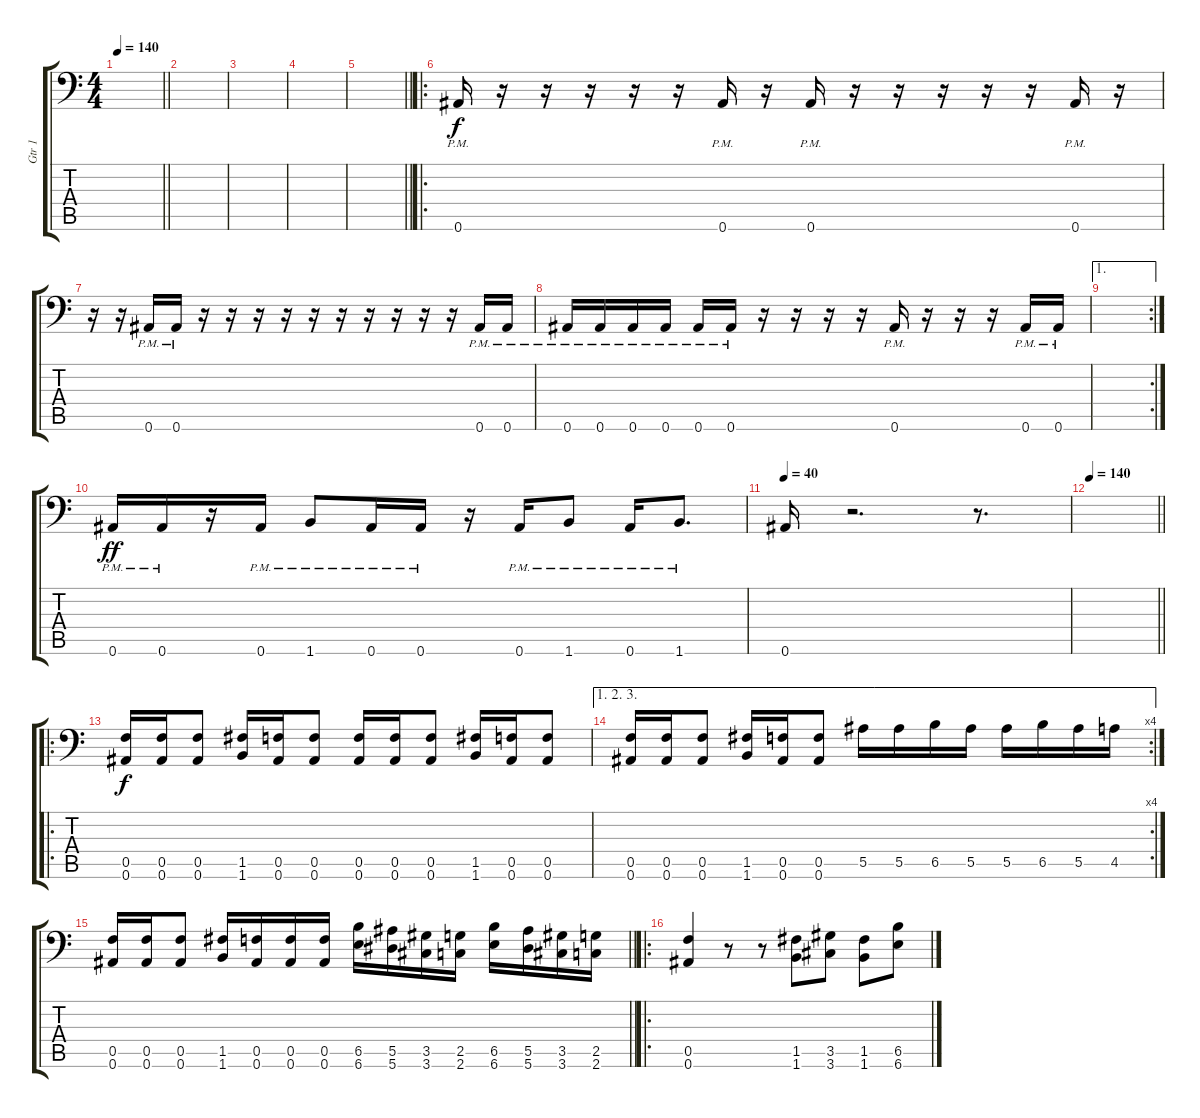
\track ("Gtr 1" "Gtr 1") {instrument overdrivenguitar}
\staff {score tabs}
\tuning (C4 G3 Eb3 Bb2 F2 Bb1) {hide}
\ts (4 4)
\tempo 140
\clef f4
\barLineRight lightlight
\ks c
|
|
|
|
\barLineRight lightlight
|
\ro
\section ("" "")
0.6{pm}.16 r.16 r.16 r.16 r.16 r.16 0.6{pm}.16 r.16 0.6{pm}.16 r.16 r.16 r.16 r.16 r.16 0.6{pm}.16 r.16 |
r.16 r.16 0.6{pm}.16 0.6{pm}.16 r.16 r.16 r.16 r.16 r.16 r.16 r.16 r.16 r.16 r.16 0.6{pm}.16 0.6{pm}.16 |
0.6{pm}.16 0.6{pm}.16 0.6{pm}.16 0.6{pm}.16 0.6{pm}.16 0.6{pm}.16 r.16 r.16 r.16 r.16 0.6{pm}.16 r.16 r.16 r.16 0.6{pm}.16 0.6{pm}.16 |
\ae 1
\rc 2
|
0.6{pm}.16{dy ff} 0.6{pm}.16 r.16 0.6{pm}.16 1.6{pm}.8 0.6{pm}.16 0.6{pm}.16 r.16 0.6{pm}.16 1.6{pm}.8 0.6{pm}.16 1.6{pm}.8{d} |
\tempo 40
0.6.16 r.2{d} r.8{d} |
\tempo 140
\barLineRight lightlight
|
\ro
\section ("" "")
(0.5 0.6).16{dy f} (0.5 0.6).16 (0.5 0.6).8 (1.5 1.6).16 (0.5 0.6).16 (0.5 0.6).8 (0.5 0.6).16 (0.5 0.6).16 (0.5 0.6).8 (1.5 1.6).16 (0.5 0.6).16 (0.5 0.6).8 |
\ae (1 2 3)
\rc 4
(0.5 0.6).16 (0.5 0.6).16 (0.5 0.6).8 (1.5 1.6).16 (0.5 0.6).16 (0.5 0.6).8 5.5.16 5.5.16 6.5.16 5.5.16 5.5.16 6.5.16 5.5.16 4.5.16 |
\barLineRight lightlight
(0.5 0.6).16 (0.5 0.6).16 (0.5 0.6).8 (1.5 1.6).16 (0.5 0.6).16 (0.5 0.6).16 (0.5 0.6).16 (6.5 6.6).16 (5.5 5.6).16 (3.5 3.6).16 (2.5 2.6).16 (6.5 6.6).16 (5.5 5.6).16 (3.5 3.6).16 (2.5 2.6).16 |
\ro
\section ("" "")
(0.5 0.6).4 r.8 r.8 (1.5 1.6).8 (3.5 3.6).8 (1.5 1.6).8 (6.5 6.6).8
